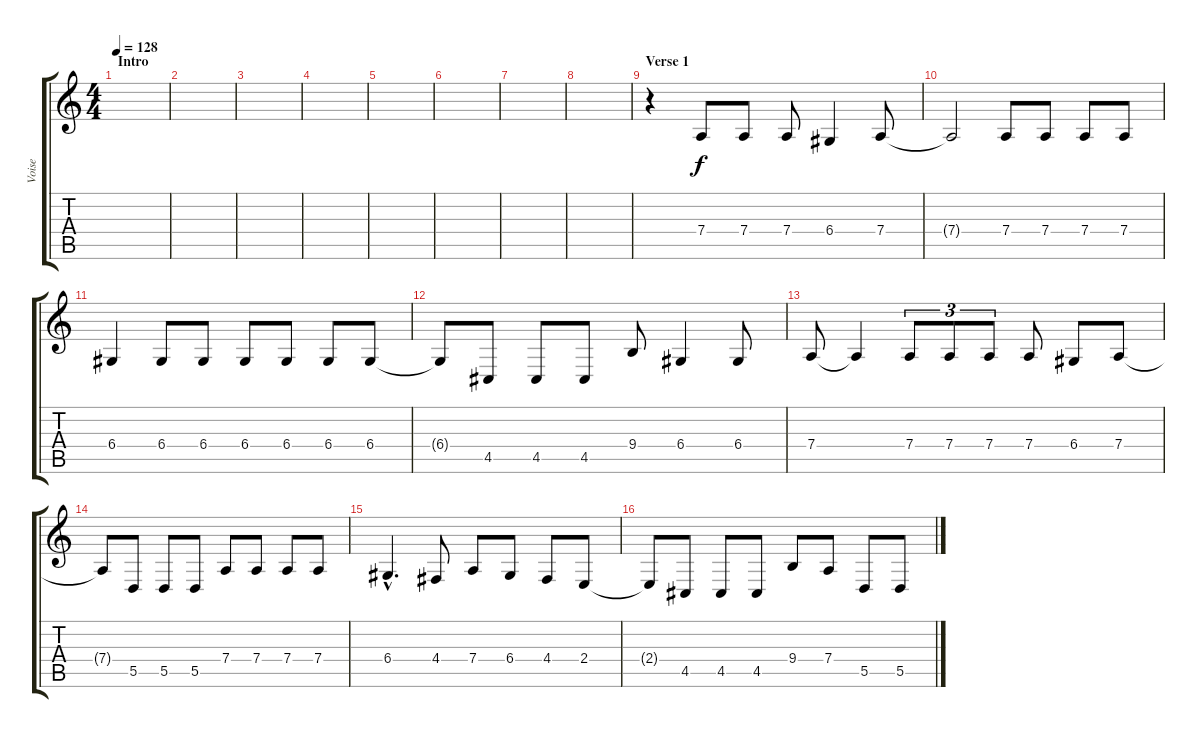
\track ("Voise" "Voise") {instrument choiraahs}
\staff {score tabs}
\tuning (E4 B3 G3 D3 A2 E2) {hide}
\ts (4 4)
\section ("" "Intro")
\tempo 128
\clef g2
\ks c
|
|
|
|
|
|
|
|
\section ("" "Verse 1")
r.4 7.4.8 7.4.8 7.4.8 6.4.4 7.4.8 |
7.4{t}.2 7.4.8 7.4.8 7.4.8 7.4.8 |
6.4.4 6.4.8 6.4.8 6.4.8 6.4.8 6.4.8 6.4.8 |
6.4{t}.8 4.5.8 4.5.8 4.5.8 9.4.8 6.4.4 6.4.8 |
7.4.8 7.4{t}.4 7.4.8{tu (3 2)} 7.4.8{tu (3 2)} 7.4.8{tu (3 2)} 7.4.8 6.4.8 7.4.8 |
7.4{t}.8 5.5.8 5.5.8 5.5.8 7.4.8 7.4.8 7.4.8 7.4.8 |
6.4{hac}.4{d} 4.4.8 7.4.8 6.4.8 4.4.8 2.4.8 |
2.4{t}.8 4.5.8 4.5.8 4.5.8 9.4.8 7.4.8 5.5.8 5.5.8
